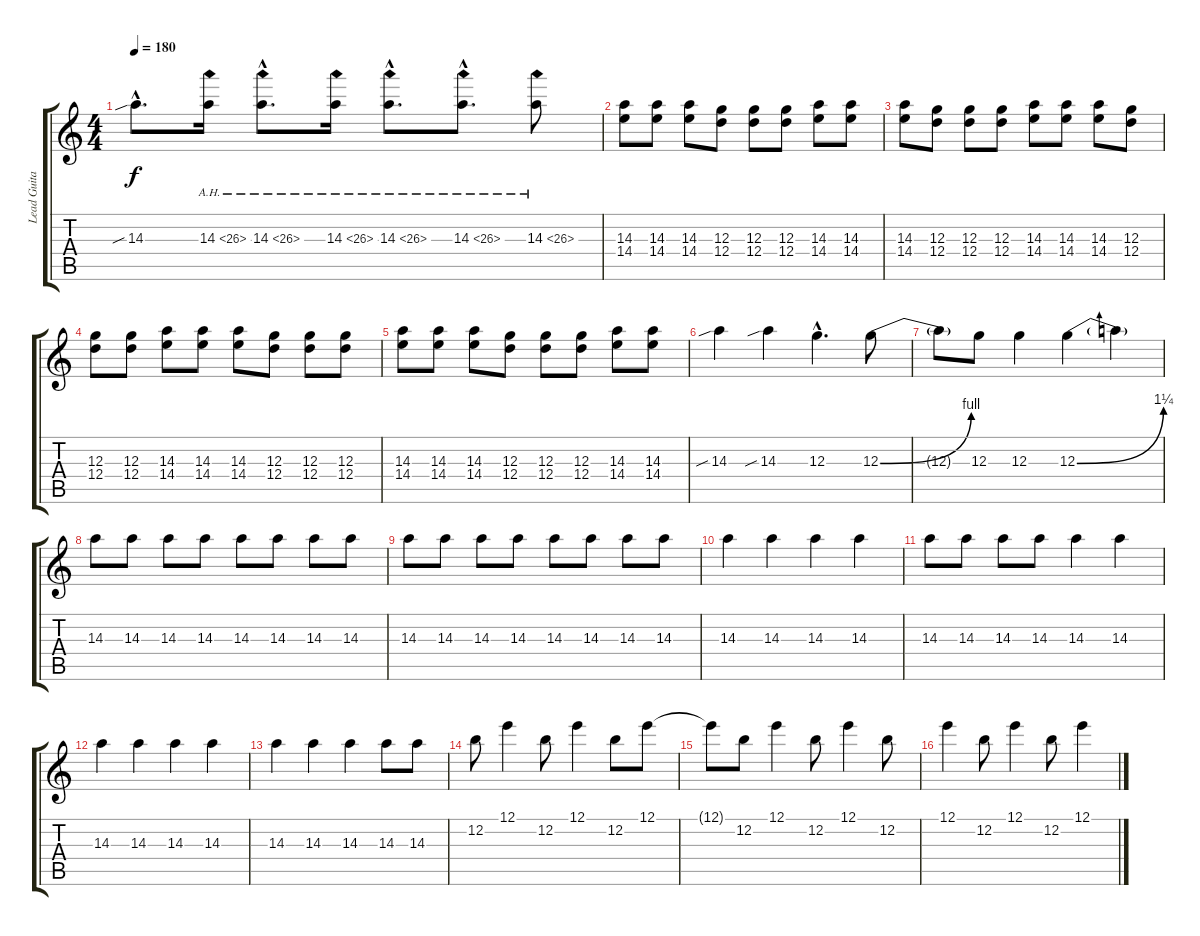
\track ("Lead Guitar" "Lead Guita") {instrument distortionguitar}
\staff {score tabs}
\tuning (E4 B3 G3 D3 A2 E2) {hide}
\ts (4 4)
\tempo 180
\clef g2
\ks c
14.3{sib hac}.8{d dy f} 14.3{ah 12}.16 14.3{ah 12 hac}.8{d} 14.3{ah 12}.16 14.3{ah 12 hac}.8{d} 14.3{ah 12 hac}.8{d} 14.3{ah 12}.8 |
(14.3 14.4).8 (14.3 14.4).8 (14.3 14.4).8 (12.3 12.4).8 (12.3 12.4).8 (12.3 12.4).8 (14.3 14.4).8 (14.3 14.4).8 |
(14.3 14.4).8 (12.3 12.4).8 (12.3 12.4).8 (12.3 12.4).8 (14.3 14.4).8 (14.3 14.4).8 (14.3 14.4).8 (12.3 12.4).8 |
(12.3 12.4).8 (12.3 12.4).8 (14.3 14.4).8 (14.3 14.4).8 (14.3 14.4).8 (12.3 12.4).8 (12.3 12.4).8 (12.3 12.4).8 |
(14.3 14.4).8 (14.3 14.4).8 (14.3 14.4).8 (12.3 12.4).8 (12.3 12.4).8 (12.3 12.4).8 (14.3 14.4).8 (14.3 14.4).8 |
14.3{sib}.4 14.3{sib}.4 12.3{hac}.4{d} 12.3{be (bend 0 0 60 4)}.8 |
12.3{t}.8 12.3.8 12.3.4 12.3{be (bend 0 0 60 5)}.4 12.3{t}.4 |
14.3.8 14.3.8 14.3.8 14.3.8 14.3.8 14.3.8 14.3.8 14.3.8 |
14.3.8 14.3.8 14.3.8 14.3.8 14.3.8 14.3.8 14.3.8 14.3.8 |
14.3.4 14.3.4 14.3.4 14.3.4 |
14.3.8 14.3.8 14.3.8 14.3.8 14.3.4 14.3.4 |
14.3.4 14.3.4 14.3.4 14.3.4 |
14.3.4 14.3.4 14.3.4 14.3.8 14.3.8 |
12.2.8 12.1.4 12.2.8 12.1.4 12.2.8 12.1.8 |
12.1{t}.8 12.2.8 12.1.4 12.2.8 12.1.4 12.2.8 |
12.1.4 12.2.8 12.1.4 12.2.8 12.1.4
